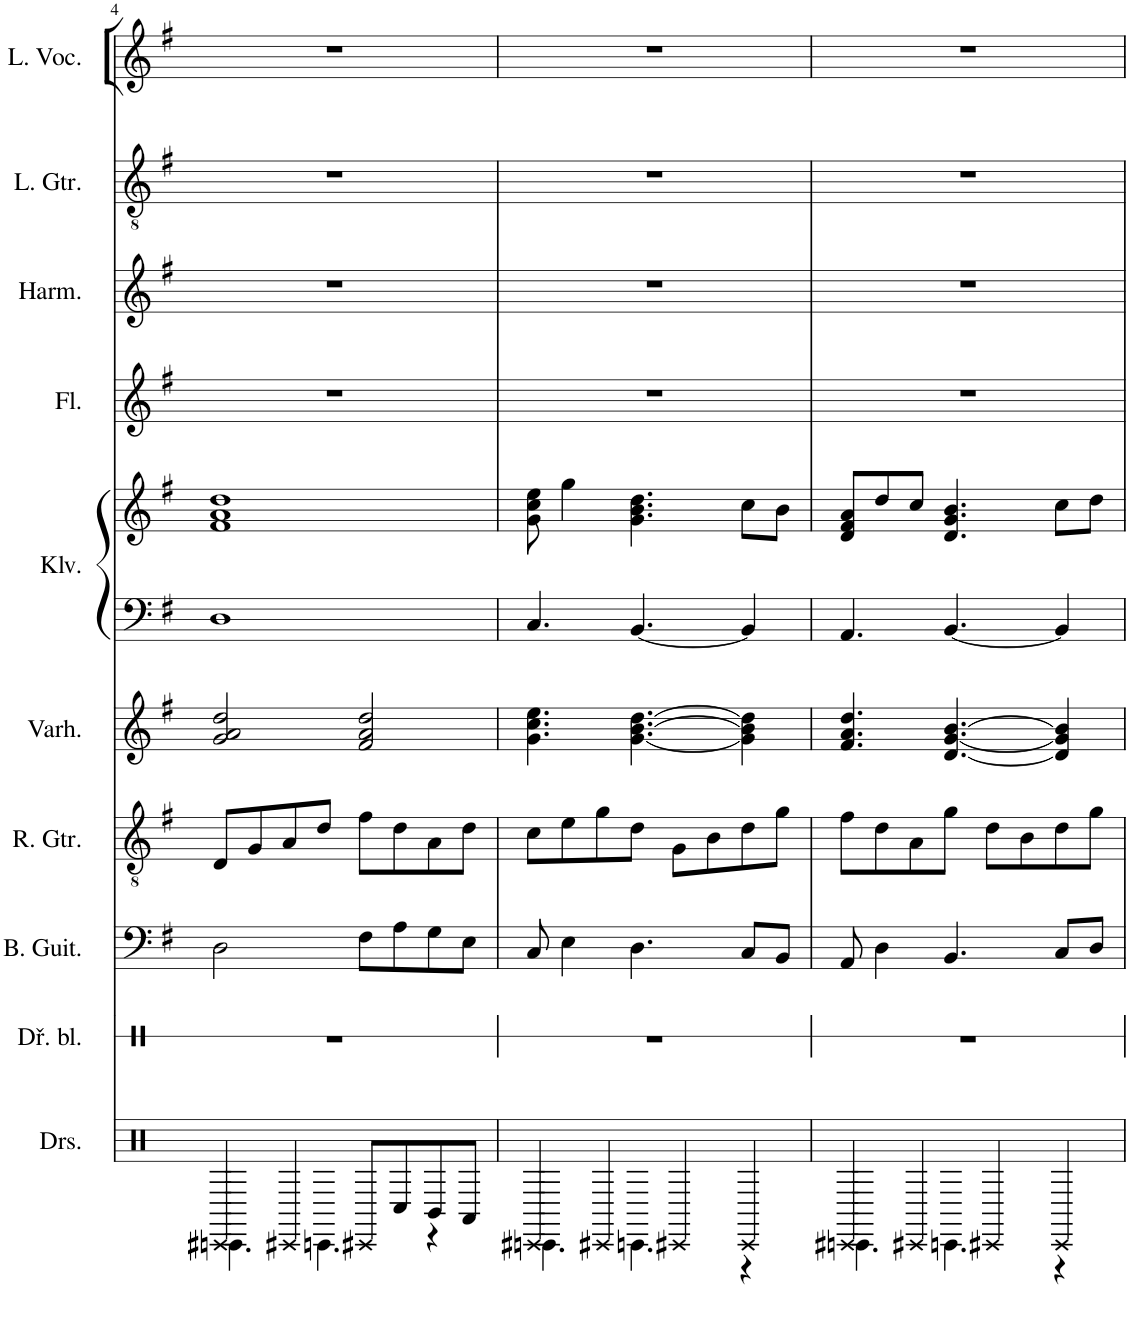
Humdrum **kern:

**kern	**kern	**kern	**kern	**kern	**kern	**kern	**kern	**kern	**kern	**kern
*part10	*part9	*part8	*part7	*part6	*part5	*part5	*part4	*part3	*part2	*part1
*staff11	*staff10	*staff9	*staff8	*staff7	*staff6	*staff5	*staff4	*staff3	*staff2	*staff1
*I"Drumset	*I"Dřevěné bloky	*I"Bass Guitar	*I"Rhythm Guitar	*I"Varhany	*I"Klavír	*	*I"Flétna	*I"Foukací harmonika	*I"Lead Guitar	*I"Lead Vocals
*I'Drs.	*I'Dř. bl.	*I'B. Guit.	*I'R. Gtr.	*I'Varh.	*I'Klv.	*	*I'Fl.	*I'Harm.	*I'L. Gtr.	*I'L. Voc.
!!LO:PB:g=z
*clefX	*clefX	*clefF4	*clefGv2	*clefG2	*clefF4	*clefG2	*clefG2	*clefG2	*clefGv2	*clefG2
*	*Trd8c14	*Trd7c12	*	*	*	*	*Trd4c7	*Trd7c12	*	*
*k[]	*k[]	*k[f#]	*k[f#]	*k[f#]	*k[f#]	*k[f#]	*k[f#]	*k[f#]	*k[f#]	*k[f#]
*M4/4	*M4/4	*M4/4	*M4/4	*M4/4	*M4/4	*M4/4	*M4/4	*M4/4	*M4/4	*M4/4
=4	=4	=4	=4	=4	=4	=4	=4	=4	=4	=4
*^	*	*	*	*	*	*	*	*	*	*
4CC#X/	4.CCn\	1r	2D\	8D/L	2g/ 2a/ 2dd/	1D	1f# 1a 1dd	1r	1r	1r	1r
.	.	.	.	8G/	.	.	.	.	.	.	.
4CC#X/	.	.	.	8A/	.	.	.	.	.	.	.
.	4.CCn\	.	.	8d/J	.	.	.	.	.	.	.
8CC#X/L	.	.	8F#\L	8f#\L	2f#/ 2a/ 2dd/	.	.	.	.	.	.
8C/	.	.	8A\	8d\	.	.	.	.	.	.	.
8BB/	4r	.	8G\	8A\	.	.	.	.	.	.	.
8AA/J	.	.	8E\J	8d\J	.	.	.	.	.	.	.
=5	=5	=5	=5	=5	=5	=5	=5	=5	=5	=5	=5
4CC#X/	4.CCn\	1r	8C/	8c\L	4.g\ 4.cc\ 4.ee\	4.C/	8g\ 8cc\ 8ee\	1r	1r	1r	1r
.	.	.	4E\	8e\	.	.	4gg\	.	.	.	.
4CC#X/	.	.	.	8g\	.	.	.	.	.	.	.
.	4.CCn\	.	4.D\	8d\J	[4.g\ [4.b\ [4.dd\	[4.BB/	4.g\ 4.b\ 4.dd\	.	.	.	.
4CC#X/	.	.	.	8G\L	.	.	.	.	.	.	.
.	.	.	.	8B\	.	.	.	.	.	.	.
4CC/	4r	.	8C/L	8d\	4g\] 4b\] 4dd\]	4BB/]	8cc\L	.	.	.	.
.	.	.	8BB/J	8g\J	.	.	8b\J	.	.	.	.
=6	=6	=6	=6	=6	=6	=6	=6	=6	=6	=6	=6
4CC#X/	4.CCn\	1r	8AA/	8f#\L	4.f#/ 4.a/ 4.dd/	4.AA/	8d/ 8f#/ 8a/L	1r	1r	1r	1r
.	.	.	4D\	8d\	.	.	8dd/	.	.	.	.
4CC#X/	.	.	.	8A\	.	.	8cc/J	.	.	.	.
.	4.CCn\	.	4.BB/	8g\J	[4.d/ [4.g/ [4.b/	[4.BB/	4.d/ 4.g/ 4.b/	.	.	.	.
4CC#X/	.	.	.	8d\L	.	.	.	.	.	.	.
.	.	.	.	8B\	.	.	.	.	.	.	.
4CC/	4r	.	8C/L	8d\	4d/] 4g/] 4b/]	4BB/]	8cc\L	.	.	.	.
.	.	.	8D/J	8g\J	.	.	8dd\J	.	.	.	.
*v	*v	*	*	*	*	*	*	*	*	*	*
=	=	=	=	=	=	=	=	=	=	=
*-	*-	*-	*-	*-	*-	*-	*-	*-	*-	*-
